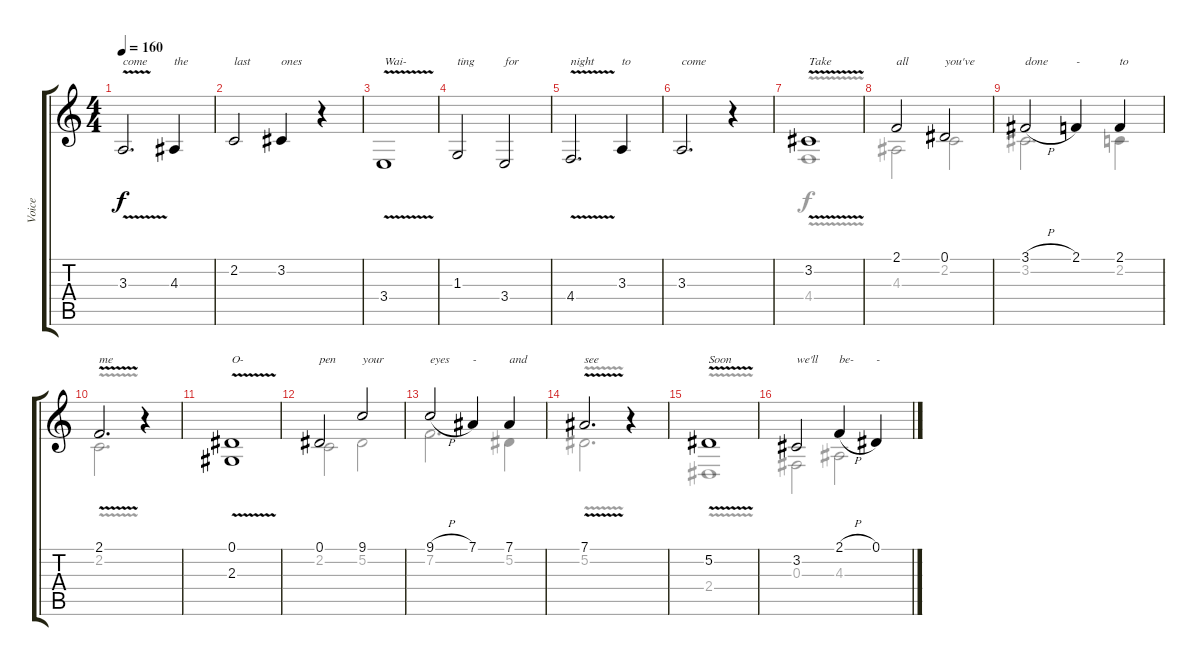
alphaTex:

\track ("Voice" "Voice") {instrument lead6voice}
\staff {score tabs}
\tuning (Eb4 Bb3 Gb3 Db3 Ab2 Eb2) {hide}
\voice
\ts (4 4)
\tempo 160
\clef g2
\ks c
3.3{v}.2{d txt "come" dy f} 4.3.4{txt "the"} |
2.2.2{txt "last"} 3.2.4{txt "ones"} r.4 |
3.4{v}.1{txt "Wai-"} |
1.3.2{txt "ting"} 3.4.2{txt "for"} |
4.4{v}.2{d txt "night"} 3.3.4{txt "to"} |
3.3.2{d txt "come"} r.4 |
3.2{v}.1{txt "Take"} |
2.1.2{txt "all"} 0.1.2{txt "you've"} |
3.1{h}.2{txt "done"} 2.1.4{txt "-"} 2.1.4{txt "to"} |
2.1{v}.2{d txt "me"} r.4 |
(0.1{v} 2.3{v}).1{txt "O-"} |
0.1.2{txt "pen"} 9.1.2{txt "your"} |
9.1{h}.2{txt "eyes"} 7.1.4{txt "-"} 7.1.4{txt "and"} |
7.1{v}.2{d txt "see"} r.4 |
5.2{v}.1{txt "Soon"} |
3.2.2{txt "we'll"} 2.1{h}.4{txt "be-"} 0.1.4{txt "-"}
\voice
\clef g2
\ottava regular
\simile none
\ks c
|
|
|
|
|
|
4.4{v}.1 |
4.3.2 2.2.2 |
3.2.2{d} 2.2.4 |
2.2{v}.2{d} r.4 |
|
2.2.2 5.2.2 |
7.2.2{d} 5.2.4 |
5.2{v}.2{d} r.4 |
2.4{v}.1 |
0.3.2 4.3.2
